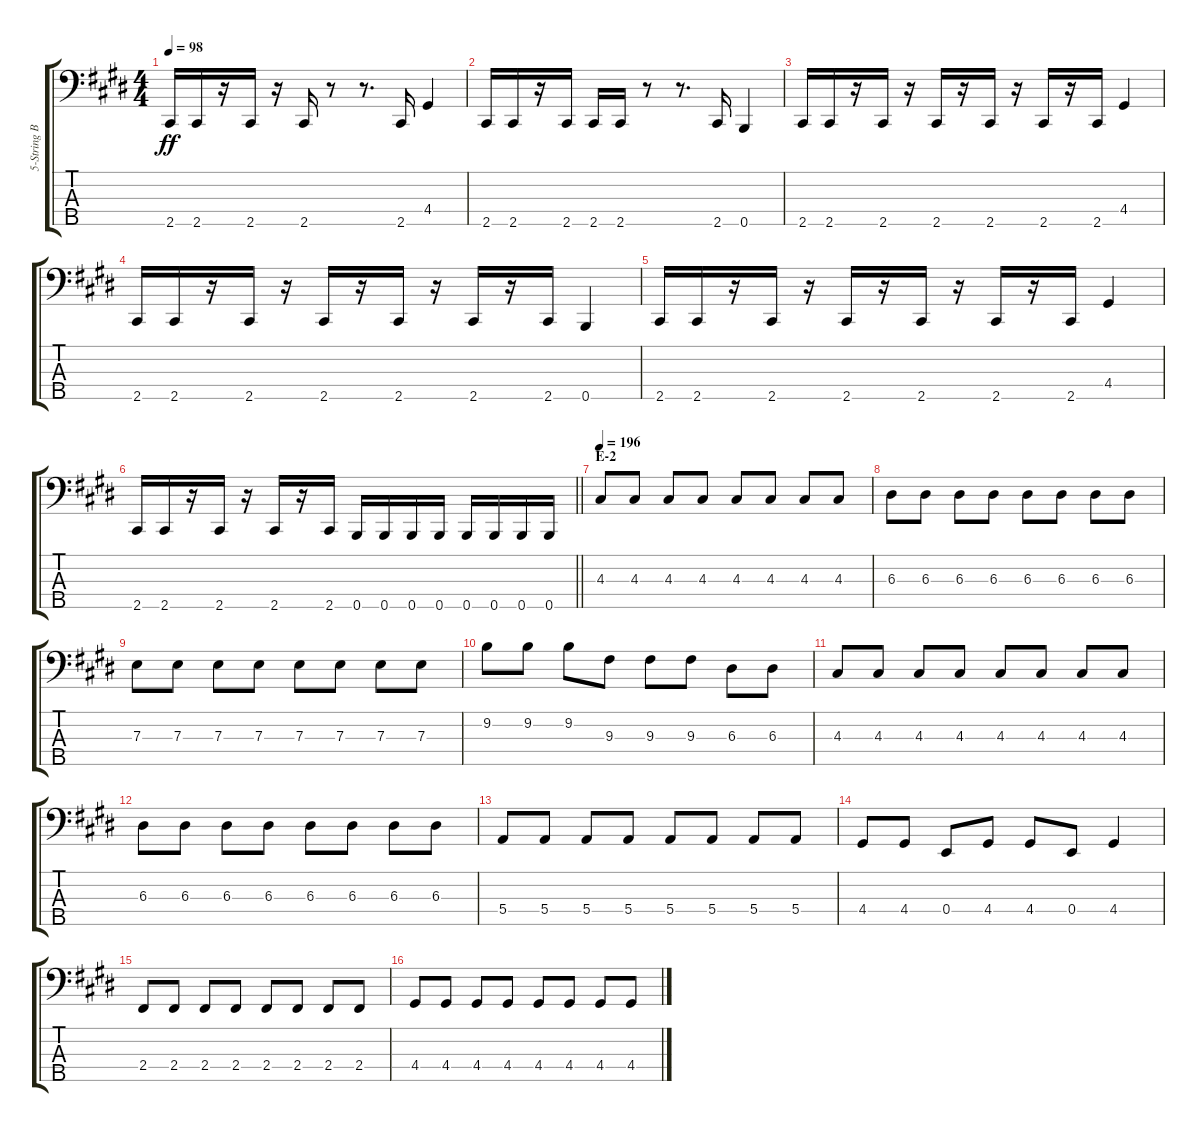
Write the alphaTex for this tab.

\track ("5-String Bass" "5-String B") {instrument electricbassfinger}
\staff {score tabs}
\tuning (G2 D2 A1 E1 B0) {hide}
\ts (4 4)
\tempo 98
\clef f4
\ks e
2.5.16{dy ff} 2.5.16 r.16 2.5.16 r.16 2.5.16 r.8 r.8{d} 2.5.16 4.4.4 |
2.5.16 2.5.16 r.16 2.5.16 2.5.16 2.5.16 r.8 r.8{d} 2.5.16 0.5.4 |
2.5.16 2.5.16 r.16 2.5.16 r.16 2.5.16 r.16 2.5.16 r.16 2.5.16 r.16 2.5.16 4.4.4 |
2.5.16 2.5.16 r.16 2.5.16 r.16 2.5.16 r.16 2.5.16 r.16 2.5.16 r.16 2.5.16 0.5.4 |
2.5.16 2.5.16 r.16 2.5.16 r.16 2.5.16 r.16 2.5.16 r.16 2.5.16 r.16 2.5.16 4.4.4 |
\barLineRight lightlight
2.5.16 2.5.16 r.16 2.5.16 r.16 2.5.16 r.16 2.5.16 0.5.16 0.5.16 0.5.16 0.5.16 0.5.16 0.5.16 0.5.16 0.5.16 |
\section ("" "E-2")
\tempo 196
4.3.8 4.3.8 4.3.8 4.3.8 4.3.8 4.3.8 4.3.8 4.3.8 |
6.3.8 6.3.8 6.3.8 6.3.8 6.3.8 6.3.8 6.3.8 6.3.8 |
7.3.8 7.3.8 7.3.8 7.3.8 7.3.8 7.3.8 7.3.8 7.3.8 |
9.2.8 9.2.8 9.2.8 9.3.8 9.3.8 9.3.8 6.3.8 6.3.8 |
4.3.8 4.3.8 4.3.8 4.3.8 4.3.8 4.3.8 4.3.8 4.3.8 |
6.3.8 6.3.8 6.3.8 6.3.8 6.3.8 6.3.8 6.3.8 6.3.8 |
5.4.8 5.4.8 5.4.8 5.4.8 5.4.8 5.4.8 5.4.8 5.4.8 |
4.4.8 4.4.8 0.4.8 4.4.8 4.4.8 0.4.8 4.4.4 |
2.4.8 2.4.8 2.4.8 2.4.8 2.4.8 2.4.8 2.4.8 2.4.8 |
4.4.8 4.4.8 4.4.8 4.4.8 4.4.8 4.4.8 4.4.8 4.4.8
